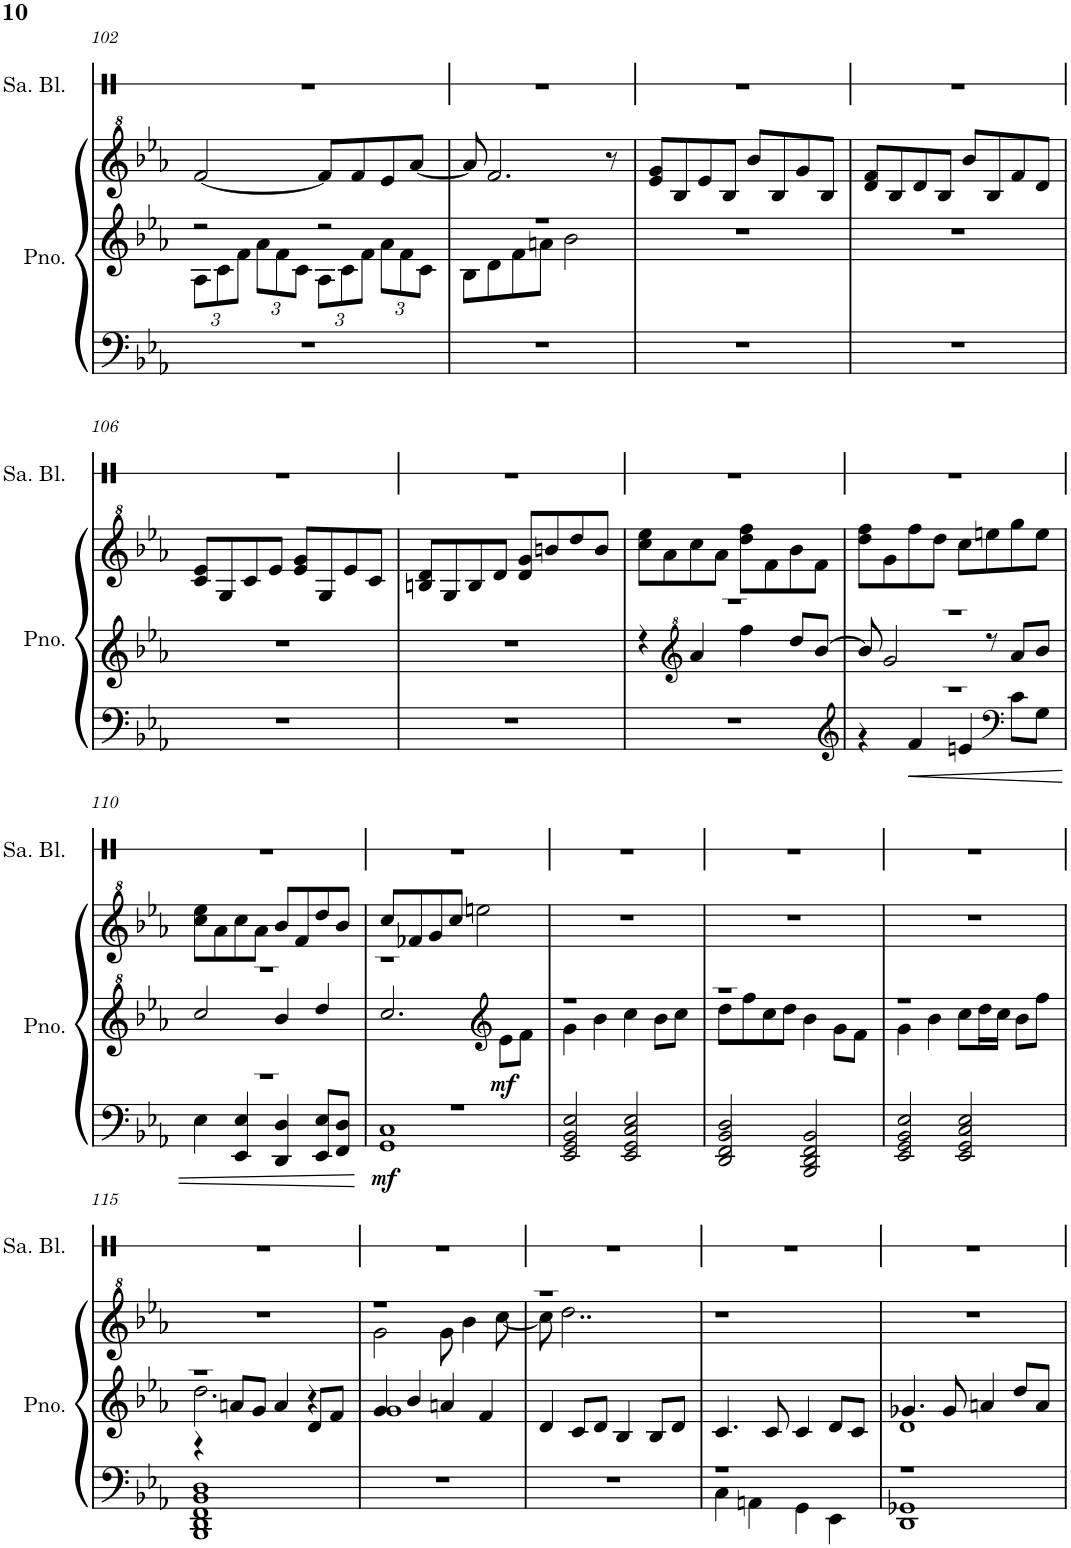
**kern	**kern	**kern	**dynam	**kern
*part2	*part2	*part2	*part2	*part1
*staff4	*staff3	*staff2	*staff2/3/4	*staff1
*I"钢琴	*	*	*	*I"沙锤块
!!LO:PB:g=z
*clefF4	*clefG2	*clefG^2	*	*clefX
*k[b-e-a-]	*k[b-e-a-]	*k[b-e-a-]	*	*k[]
*M4/4	*M4/4	*M4/4	*	*M4/4
=102	=102	=102	=102	=102
*	*^	*	*	*
*	*	*Xbrackettup	*	*	*
1r	2r	12A-\L	[2ff/	.	1r
.	.	12c\	.	.	.
.	.	12f\J	.	.	.
.	.	12a-\L	.	.	.
.	.	12f\	.	.	.
.	.	12c\J	.	.	.
.	2r	12A-\L	8ff/L]	.	.
.	.	12c\	.	.	.
.	.	.	8ff/	.	.
.	.	12f\J	.	.	.
.	.	12a-\L	8ee-/	.	.
.	.	12f\	.	.	.
.	.	.	[8aa-/J	.	.
.	.	12c\J	.	.	.
=103	=103	=103	=103	=103	=103
1r	1r	8B-\L	8aa-/]	.	1r
.	.	8d\	2.ff/	.	.
.	.	8f\	.	.	.
.	.	8an\J	.	.	.
.	.	2b-\	.	.	.
.	.	.	8r	.	.
*	*v	*v	*	*	*
=104	=104	=104	=104	=104
1r	1r	8ee-/ 8gg/L	.	1r
.	.	8b-/	.	.
.	.	8ee-/	.	.
.	.	8b-/J	.	.
.	.	8bb-/L	.	.
.	.	8b-/	.	.
.	.	8gg/	.	.
.	.	8b-/J	.	.
=105	=105	=105	=105	=105
1r	1r	8dd/ 8ff/L	.	1r
.	.	8b-/	.	.
.	.	8dd/	.	.
.	.	8b-/J	.	.
.	.	8bb-/L	.	.
.	.	8b-/	.	.
.	.	8ff/	.	.
.	.	8dd/J	.	.
!!LO:LB:g=z
=106	=106	=106	=106	=106
1r	1r	8cc/ 8ee-/L	.	1r
.	.	8g/	.	.
.	.	8cc/	.	.
.	.	8ee-/J	.	.
.	.	8ee-/ 8gg/L	.	.
.	.	8g/	.	.
.	.	8ee-/	.	.
.	.	8cc/J	.	.
=107	=107	=107	=107	=107
1r	1r	8bn/ 8dd/L	.	1r
.	.	8g/	.	.
.	.	8b/	.	.
.	.	8dd/J	.	.
.	.	8dd/ 8gg/L	.	.
.	.	8bbn/	.	.
.	.	8ddd/	.	.
.	.	8bb/J	.	.
=108	=108	=108	=108	=108
*	*^	*	*	*
1r	1r	4r	8ccc\ 8eee-\L	.	1r
.	.	.	8aa-\	.	.
*	*clefG^2	*	*	*	*
.	.	4aa-/	8ccc\	.	.
.	.	.	8aa-\J	.	.
.	.	4fff\	8ddd\ 8fff\L	.	.
.	.	.	8ff\	.	.
.	.	8ddd/L	8bb-\	.	.
.	.	[8bb-/J	8ff\J	.	.
=109	=109	=109	=109	=109	=109
*clefG2	*	*	*	*	*
*^	*	*	*	*	*
4r	1r	1r	8bb-/]	8ddd\ 8fff\L	.	1r
.	.	.	2gg/	8gg\	.	.
4f/	.	.	.	8fff\	.	.
.	.	.	.	8ddd\J	.	.
4en/	.	.	.	8ccc\L	.	.
.	.	.	8r	8eeen\	.	.
*clefF4	*	*	*	*	*	*
8c\L	.	.	8aa-/L	8ggg\	.	.
8G\J	.	.	8bb-/J	8eee\J	.	.
!!LO:LB:g=z
=110	=110	=110	=110	=110	=110	=110
4E-\	1r	1r	2ccc/	8ccc\ 8eee-\L	.	1r
.	.	.	.	8aa-\	.	.
4EE-/ 4E-/	.	.	.	8ccc\	.	.
.	.	.	.	8aa-\J	.	.
4DD/ 4D/	.	.	4bb-/	8bb-/L	.	.
.	.	.	.	8ff/	.	.
8EE-/ 8E-/L	.	.	4ddd/	8ddd/	.	.
8FF/ 8D/J	.	.	.	8bb-/J	.	.
=111	=111	=111	=111	=111	=111	=111
*	*	*	*^	*	*	*
!	!	!	!	!	!	!LO:DY:b=3	!
1GG 1C	1r	1r	2.ryy	2.ccc/	8ccc/L	mf	1r
.	.	.	.	.	8ff-X/	.	.
.	.	.	.	.	8gg/	.	.
.	.	.	.	.	8ccc/J	.	.
.	.	.	.	.	2eeen\	.	.
*	*	*clefG2	*	*	*	*	*
!	!	!	!	!	!	!LO:DY:b=2	!
.	.	.	8e-\L	4ryy	.	mf	.
.	.	.	8f\J	.	.	.	.
*v	*v	*	*	*	*	*	*
*	*	*v	*v	*	*	*
=112	=112	=112	=112	=112	=112
2EE-/ 2GG/ 2BB-/ 2E-/	1r	4g\	1r	.	1r
.	.	4b-\	.	.	.
2EE-/ 2GG/ 2C/ 2E-/	.	4cc\	.	.	.
.	.	8b-\L	.	.	.
.	.	8cc\J	.	.	.
=113	=113	=113	=113	=113	=113
2DD/ 2FF/ 2BB-/ 2D/	1r	8dd\L	1r	.	1r
.	.	8ff\	.	.	.
.	.	8cc\	.	.	.
.	.	8dd\J	.	.	.
2BBB-/ 2DD/ 2FF/ 2BB-/	.	4b-\	.	.	.
.	.	8g\L	.	.	.
.	.	8f\J	.	.	.
=114	=114	=114	=114	=114	=114
2EE-/ 2GG/ 2BB-/ 2E-/	1r	4g\	1r	.	1r
.	.	4b-\	.	.	.
2EE-/ 2GG/ 2C/ 2E-/	.	8cc\L	.	.	.
.	.	16dd\L	.	.	.
.	.	16cc\JJ	.	.	.
.	.	8b-\L	.	.	.
.	.	8ff\J	.	.	.
!!LO:LB:g=z
=115	=115	=115	=115	=115	=115
*	*	*^	*	*	*
1BBB- 1DD 1FF 1BB- 1D	1r	2.dd\	4r	1r	.	1r
.	.	.	8an/L	.	.	.
.	.	.	8g/J	.	.	.
.	.	.	4a/	.	.	.
.	.	4r	8d/L	.	.	.
.	.	.	8f/J	.	.	.
*	*	*v	*v	*	*	*
=116	=116	=116	=116	=116	=116
*	*	*	*^	*	*
1r	4g/	1g	1r	2gg\	.	1r
.	4b-/	.	.	.	.	.
.	4an/	.	.	8gg\	.	.
.	.	.	.	4bb-\	.	.
.	4f/	.	.	.	.	.
.	.	.	.	[8ccc\	.	.
*	*v	*v	*	*	*	*
=117	=117	=117	=117	=117	=117
1r	4d/	1r	8ccc\]	.	1r
.	.	.	2..ddd\	.	.
.	8c/L	.	.	.	.
.	8d/J	.	.	.	.
.	4B-/	.	.	.	.
.	8B-/L	.	.	.	.
.	8d/J	.	.	.	.
*	*	*v	*v	*	*
=118	=118	=118	=118	=118
*^	*	*	*	*
4C\	1r	4.c/	1r	.	1r
4AAn\	.	.	.	.	.
.	.	8c/	.	.	.
4GG\	.	4c/	.	.	.
4EE-\	.	8d/L	.	.	.
.	.	8c/J	.	.	.
=119	=119	=119	=119	=119	=119
*	*	*^	*	*	*
1DD 1GG-X	1r	1d	4.g-X/	1r	.	1r
.	.	.	8g-/	.	.	.
.	.	.	4an/	.	.	.
.	.	.	8dd/L	.	.	.
.	.	.	8a/J	.	.	.
*v	*v	*	*	*	*	*
*	*v	*v	*	*	*
=	=	=	=	=
*-	*-	*-	*-	*-
